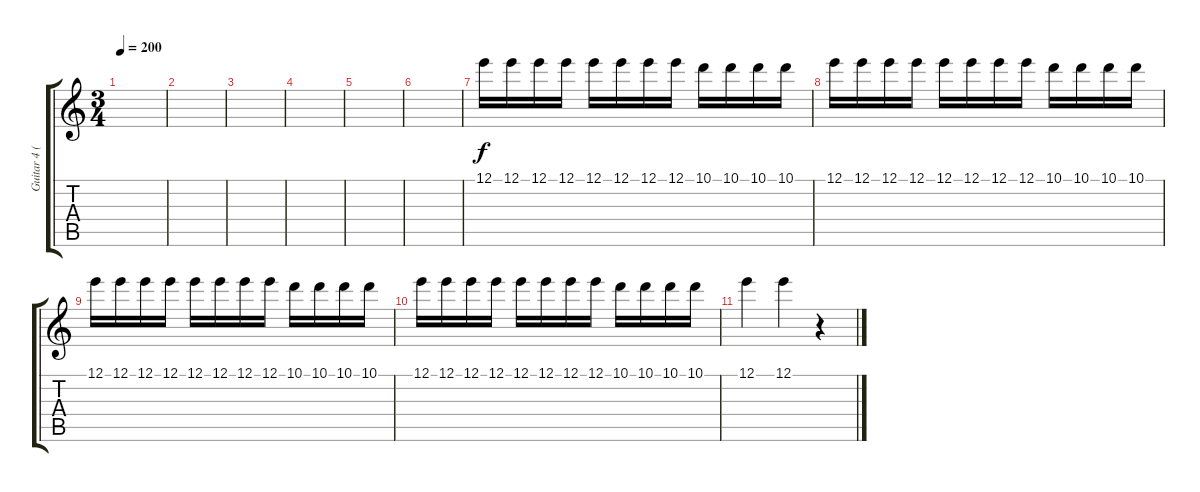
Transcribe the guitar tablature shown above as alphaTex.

\track ("Guitar 4 (fill/left)" "Guitar 4 (") {instrument distortionguitar}
\staff {score tabs}
\tuning (E4 B3 G3 D3 A2 E2) {hide}
\ts (3 4)
\tempo 200
\clef g2
\ks c
|
|
|
|
|
|
12.1.16 12.1.16 12.1.16 12.1.16 12.1.16 12.1.16 12.1.16 12.1.16 10.1.16 10.1.16 10.1.16 10.1.16 |
12.1.16 12.1.16 12.1.16 12.1.16 12.1.16 12.1.16 12.1.16 12.1.16 10.1.16 10.1.16 10.1.16 10.1.16 |
12.1.16 12.1.16 12.1.16 12.1.16 12.1.16 12.1.16 12.1.16 12.1.16 10.1.16 10.1.16 10.1.16 10.1.16 |
12.1.16 12.1.16 12.1.16 12.1.16 12.1.16 12.1.16 12.1.16 12.1.16 10.1.16 10.1.16 10.1.16 10.1.16 |
12.1.4 12.1.4 r.4
